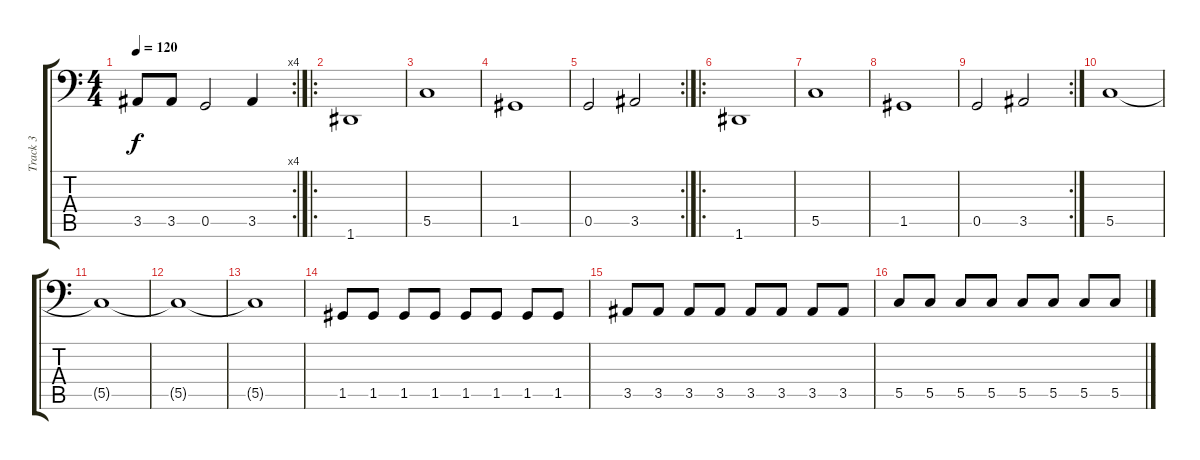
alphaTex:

\track ("Track 3" "Track 3") {instrument electricbasspick}
\staff {score tabs}
\tuning (D3 A2 F2 C2 G1 D1) {hide}
\rc 4
\ts (4 4)
\tempo 120
\clef f4
\ks c
3.5.8{dy f} 3.5.8 0.5.2 3.5.4 |
\ro
1.6.1 |
5.5.1 |
1.5.1 |
\rc 2
0.5.2 3.5.2 |
\ro
1.6.1 |
5.5.1 |
1.5.1 |
\rc 2
0.5.2 3.5.2 |
5.5.1 |
5.5{t}.1 |
5.5{t}.1 |
5.5{t}.1 |
1.5.8 1.5.8 1.5.8 1.5.8 1.5.8 1.5.8 1.5.8 1.5.8 |
3.5.8 3.5.8 3.5.8 3.5.8 3.5.8 3.5.8 3.5.8 3.5.8 |
5.5.8 5.5.8 5.5.8 5.5.8 5.5.8 5.5.8 5.5.8 5.5.8
